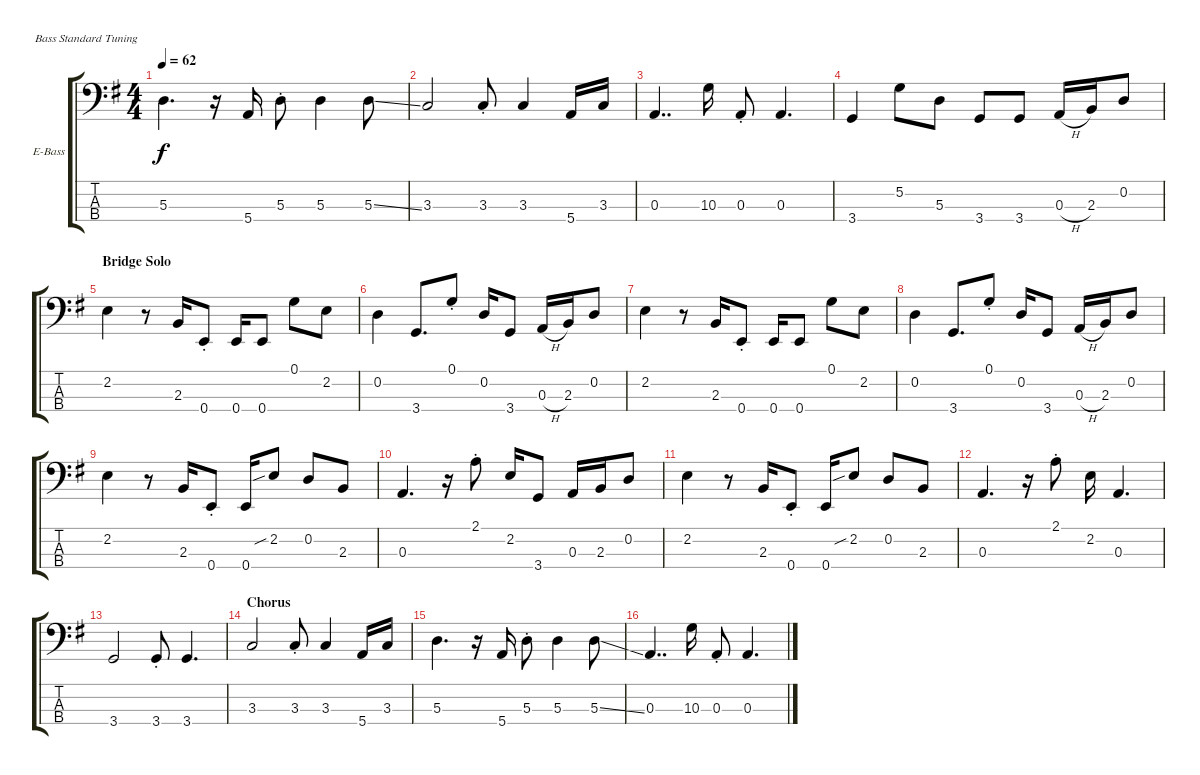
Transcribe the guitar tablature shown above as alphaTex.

\defaultSystemsLayout 4
\bracketExtendMode groupsimilarinstruments
\firstSystemTrackNameOrientation horizontal
\otherSystemsTrackNameOrientation horizontal
\track ("Electric Bass" "E-Bass") {instrument electricbassfinger}
\staff {score tabs}
\tuning (G2 D2 A1 E1)
\ts (4 4)
\tempo 62
\clef f4
\ks g
5.3.4{d dy f} r.16 5.4.16 5.3{st}.8 5.3.4 5.3{ss}.8 |
3.3.2 3.3{st}.8 3.3.4 5.4.16 3.3.16 |
0.3.4{dd} 10.3.16 0.3{st}.8 0.3.4{d} |
3.4.4 5.2.8 5.3.8 3.4.8 3.4.8 0.3{h}.16 2.3.16 0.2.8 |
\section ("" "Bridge Solo")
2.2.4 r.8 2.3.16 0.4{st}.8 0.4.16 0.4.8 0.1.8 2.2.8 |
0.2.4 3.4.8{d} 0.1{st}.8 0.2.16 3.4.8 0.3{h}.16 2.3.16 0.2.8 |
2.2.4 r.8 2.3.16 0.4{st}.8 0.4.16 0.4.8 0.1.8 2.2.8 |
0.2.4 3.4.8{d} 0.1{st}.8 0.2.16 3.4.8 0.3{h}.16 2.3.16 0.2.8 |
2.2.4 r.8 2.3.16 0.4{st}.8 0.4.16 2.2{sib}.8 0.2.8 2.3.8 |
0.3.4{d} r.16 2.1{st}.8 2.2.16 3.4.8 0.3.16 2.3.16 0.2.8 |
2.2.4 r.8 2.3.16 0.4{st}.8 0.4.16 2.2{sib}.8 0.2.8 2.3.8 |
0.3.4{d} r.16 2.1{st}.8 2.2.16 0.3.4{d} |
3.4.2 3.4{st}.8 3.4.4{d} |
\section ("" "Chorus")
3.3.2 3.3{st}.8 3.3.4 5.4.16 3.3.16 |
5.3.4{d} r.16 5.4.16 5.3{st}.8 5.3.4 5.3{ss}.8 |
0.3.4{dd} 10.3.16 0.3{st}.8 0.3.4{d}
